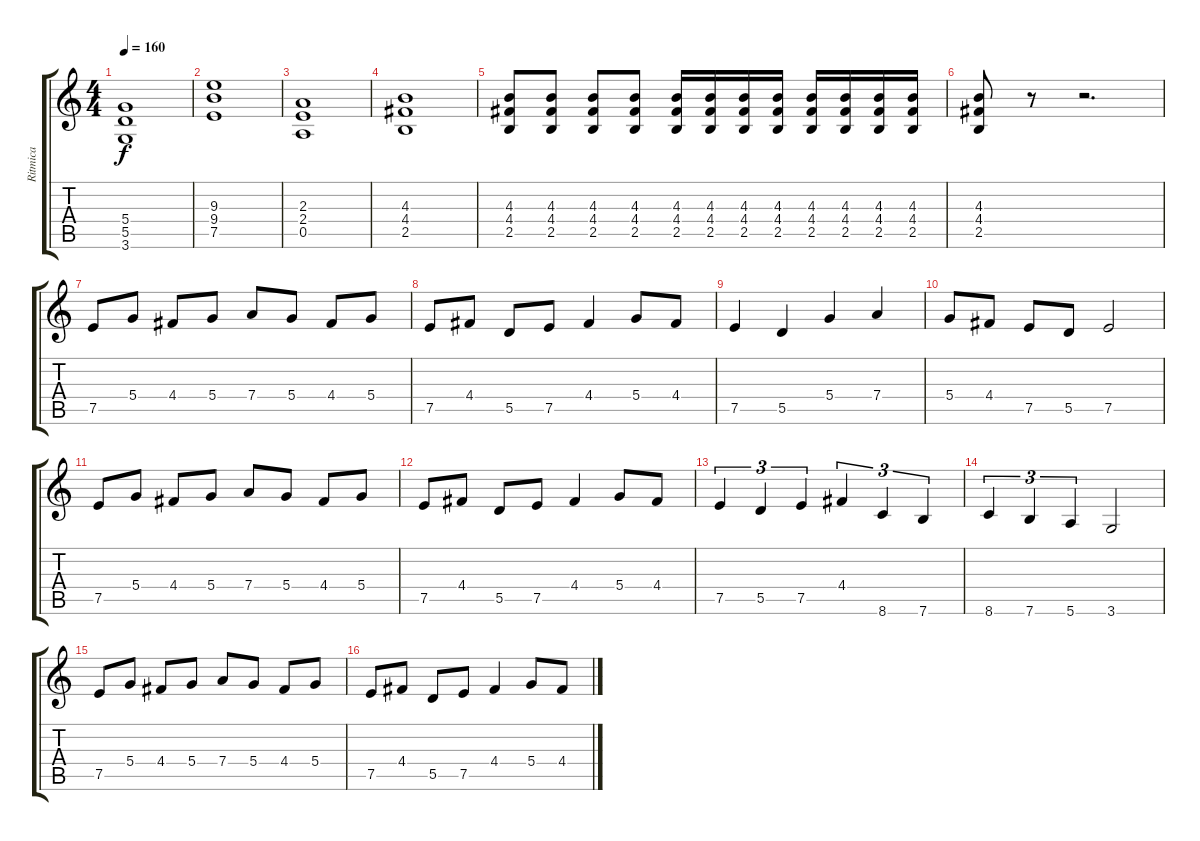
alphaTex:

\track ("Ritmica" "Ritmica") {instrument overdrivenguitar}
\staff {score tabs}
\tuning (E4 B3 G3 D3 A2 E2) {hide}
\ts (4 4)
\tempo 160
\clef g2
\ks c
(5.4 5.5 3.6).1{dy f} |
(9.3 9.4 7.5).1 |
(2.3 2.4 0.5).1 |
(4.3 4.4 2.5).1 |
(4.3 4.4 2.5).8 (4.3 4.4 2.5).8 (4.3 4.4 2.5).8 (4.3 4.4 2.5).8 (4.3 4.4 2.5).16 (4.3 4.4 2.5).16 (4.3 4.4 2.5).16 (4.3 4.4 2.5).16 (4.3 4.4 2.5).16 (4.3 4.4 2.5).16 (4.3 4.4 2.5).16 (4.3 4.4 2.5).16 |
(4.3 4.4 2.5).8 r.8 r.2{d} |
7.5.8{instrument electricguitarjazz} 5.4.8 4.4.8 5.4.8 7.4.8 5.4.8 4.4.8 5.4.8 |
7.5.8 4.4.8 5.5.8 7.5.8 4.4.4 5.4.8 4.4.8 |
7.5.4 5.5.4 5.4.4 7.4.4 |
5.4.8 4.4.8 7.5.8 5.5.8 7.5.2 |
7.5.8 5.4.8 4.4.8 5.4.8 7.4.8 5.4.8 4.4.8 5.4.8 |
7.5.8 4.4.8 5.5.8 7.5.8 4.4.4 5.4.8 4.4.8 |
7.5.4{tu (3 2)} 5.5.4{tu (3 2)} 7.5.4{tu (3 2)} 4.4.4{tu (3 2)} 8.6.4{tu (3 2)} 7.6.4{tu (3 2)} |
8.6.4{tu (3 2)} 7.6.4{tu (3 2)} 5.6.4{tu (3 2)} 3.6.2 |
7.5.8 5.4.8 4.4.8 5.4.8 7.4.8 5.4.8 4.4.8 5.4.8 |
7.5.8 4.4.8 5.5.8 7.5.8 4.4.4 5.4.8 4.4.8
